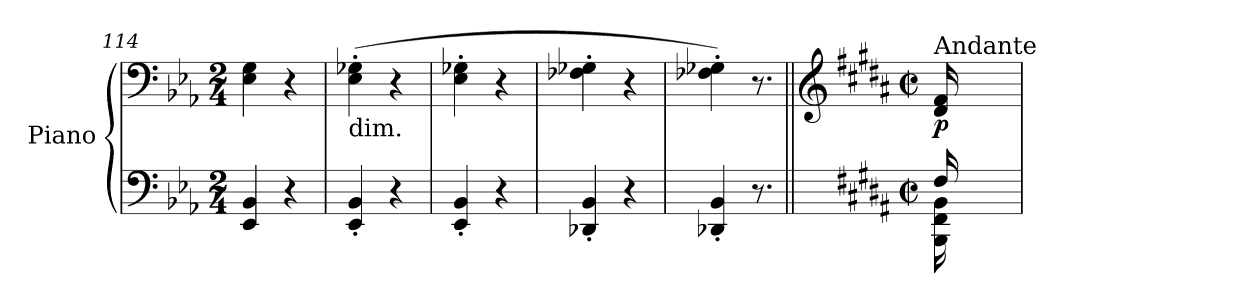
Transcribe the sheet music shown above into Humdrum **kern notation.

**kern	**kern	**dynam
*part1	*part1	*part1
*staff2	*staff1	*staff1/2
*I"Piano	*	*
*I'Pno	*	*
*clefF4	*clefF4	*
*k[b-e-a-]	*k[b-e-a-]	*
*E-:	*E-:	*
*M2/4	*M2/4	*
=114	=114	=114
4EE-/ 4BB-/	4E-\ 4G\	.
4r	4r	.
=115	=115	=115
!	!LO:TX:b:t=dim.	!
4EE-/' 4BB-/'	(4E-\' 4G-X\'	.
4r	4r	.
=116	=116	=116
4EE-/' 4BB-/'	4E-\' 4G-X\'	.
4r	4r	.
=117	=117	=117
4DD-X/' 4BB-/'	4F-X\' 4G-X\'	.
4r	4r	.
=118	=118	=118
4DD-X/' 4BB-/'	4F-X\' 4G-X\')	.
8.r	8.r	.
!!LO:LB:g=z
=119||	=119||	=119||
*	*clefG2	*
*k[f#c#g#d#a#]	*k[f#c#g#d#a#]	*
*B:	*B:	*
*M2/2	*M2/2	*
*met(c|)	*met(c|)	*
*^	*	*
!	!	!LO:TX:a:t=Andante	!
!	!	!	!LO:DY:b
16F#/	16BBB\ 16FF#\ 16BB\	16d#/ 16f#/	p
*v	*v	*	*
=	=	=
*-	*-	*-
